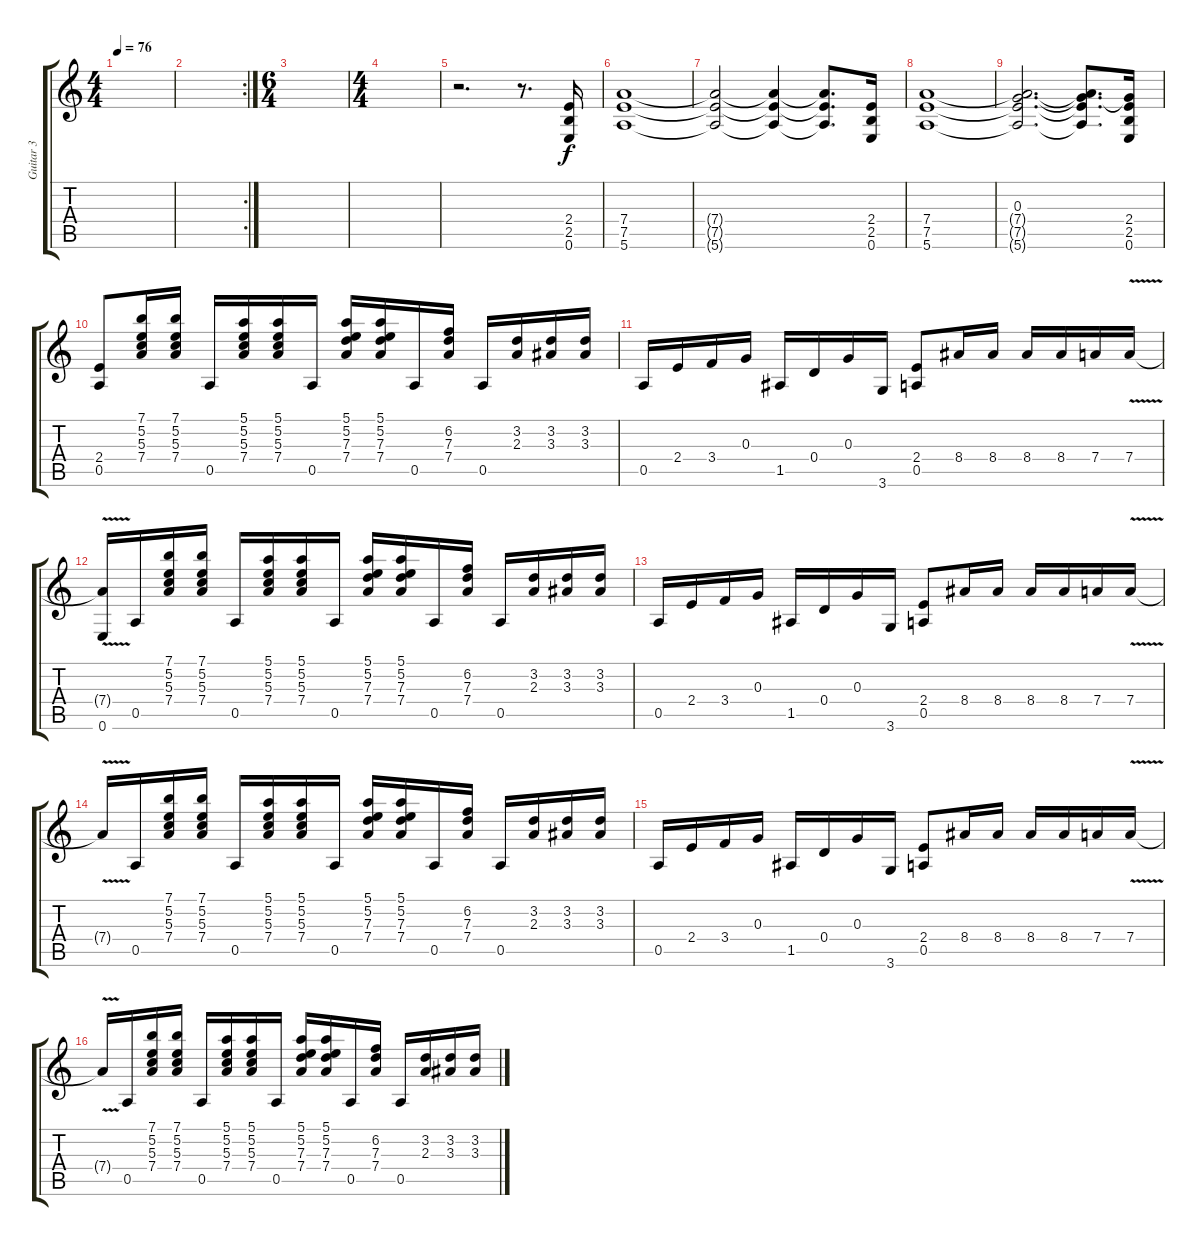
\track ("Guitar 3" "Guitar 3") {instrument distortionguitar}
\staff {score tabs}
\tuning (E4 B3 G3 D3 A2 E2) {hide}
\ts (4 4)
\tempo 76
\clef g2
\ks c
|
\rc 2
|
\ts (6 4)
|
\ts (4 4)
|
r.2{d} r.8{d} (2.4 2.5 0.6).16{instrument overdrivenguitar} |
(7.4 7.5 5.6).1 |
(7.4{t} 7.5{t} 5.6{t}).2 (7.4{t} 7.5{t} 5.6{t}).4 (7.4{t} 7.5{t} 5.6{t}).8{d} (2.4 2.5 0.6).16{instrument overdrivenguitar} |
(7.4 7.5 5.6).1 |
(0.3 7.4{t} 7.5{t} 5.6{t}).2{d} (0.3{t} 7.4{t} 7.5{t} 5.6{t}).8{d} (0.3{t} 2.4 2.5 0.6).16 |
(2.4 0.5).8 (7.1 5.2 5.3 7.4).16 (7.1 5.2 5.3 7.4).16 0.5.16 (5.1 5.2 5.3 7.4).16 (5.1 5.2 5.3 7.4).16 0.5.16 (5.1 5.2 7.3 7.4).16 (5.1 5.2 7.3 7.4).16 0.5.16 (6.2 7.3 7.4).16 0.5.16 (3.2 2.3).16 (3.2 3.3).16 (3.2 3.3).16 |
0.5.16 2.4.16 3.4.16 0.3.16 1.5.16 0.4.16 0.3.16 3.6.16 (2.4 0.5).8 8.4.16 8.4.16 8.4.16 8.4.16 7.4.16 7.4{v}.16 |
(7.4{t} 0.6).16 0.5.16 (7.1 5.2 5.3 7.4).16 (7.1 5.2 5.3 7.4).16 0.5.16 (5.1 5.2 5.3 7.4).16 (5.1 5.2 5.3 7.4).16 0.5.16 (5.1 5.2 7.3 7.4).16 (5.1 5.2 7.3 7.4).16 0.5.16 (6.2 7.3 7.4).16 0.5.16 (3.2 2.3).16 (3.2 3.3).16 (3.2 3.3).16 |
0.5.16 2.4.16 3.4.16 0.3.16 1.5.16 0.4.16 0.3.16 3.6.16 (2.4 0.5).8 8.4.16 8.4.16 8.4.16 8.4.16 7.4.16 7.4{v}.16 |
7.4{t}.16 0.5.16 (7.1 5.2 5.3 7.4).16 (7.1 5.2 5.3 7.4).16 0.5.16 (5.1 5.2 5.3 7.4).16 (5.1 5.2 5.3 7.4).16 0.5.16 (5.1 5.2 7.3 7.4).16 (5.1 5.2 7.3 7.4).16 0.5.16 (6.2 7.3 7.4).16 0.5.16 (3.2 2.3).16 (3.2 3.3).16 (3.2 3.3).16 |
0.5.16 2.4.16 3.4.16 0.3.16 1.5.16 0.4.16 0.3.16 3.6.16 (2.4 0.5).8 8.4.16 8.4.16 8.4.16 8.4.16 7.4.16 7.4{v}.16 |
7.4{t}.16 0.5.16 (7.1 5.2 5.3 7.4).16 (7.1 5.2 5.3 7.4).16 0.5.16 (5.1 5.2 5.3 7.4).16 (5.1 5.2 5.3 7.4).16 0.5.16 (5.1 5.2 7.3 7.4).16 (5.1 5.2 7.3 7.4).16 0.5.16 (6.2 7.3 7.4).16 0.5.16 (3.2 2.3).16 (3.2 3.3).16 (3.2 3.3).16
